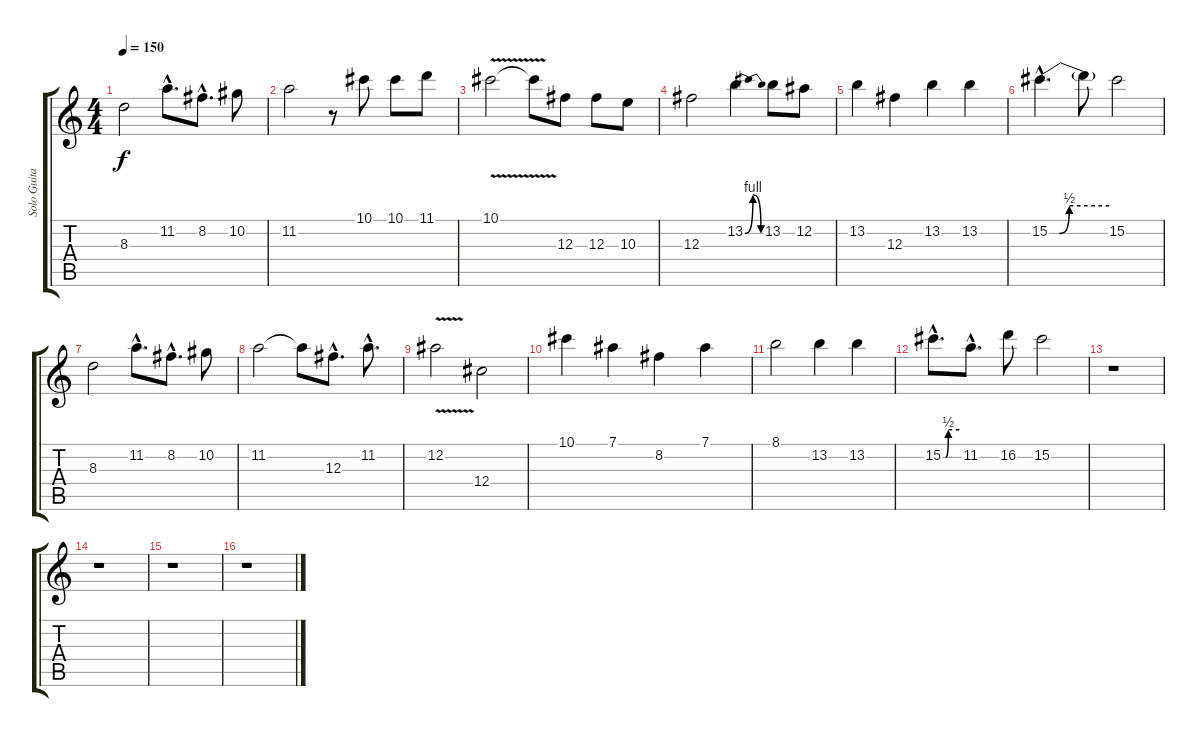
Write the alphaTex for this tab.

\track ("Solo Guitar 2 (Enrik Garcia)" "Solo Guita") {instrument overdrivenguitar}
\staff {score tabs}
\tuning (Eb4 Bb3 Gb3 Db3 Ab2 Eb2) {hide}
\ts (4 4)
\tempo 150
\clef g2
\ks c
8.3.2{dy f} 11.2{hac}.8{d} 8.2{hac}.8{d} 10.2.8 |
11.2.2 r.8 10.1.8 10.1.8 11.1.8 |
10.1{v}.2 10.1{t}.8 12.3.8 12.3.8 10.3.8 |
12.3.2 13.2{be (bendrelease 0 0 30 4 30 4 60 0)}.4 13.2.8 12.2.8 |
13.2.4 12.3.4 13.2.4 13.2.4 |
15.2{be (custom 0 0 10 0 20 2 60 2) hac}.4{d} 15.2{t}.8 15.2.2 |
8.3.2 11.2{hac}.8{d} 8.2{hac}.8{d} 10.2.8 |
11.2.2 11.2{t}.8 12.3{hac}.8{d} 11.2{hac}.8{d} |
12.2{v}.2 12.4.2 |
10.1.4 7.1.4 8.2.4 7.1.4 |
8.1.2 13.2.4 13.2.4 |
15.2{be (custom 0 0 10 0 20 2 60 2) hac}.8{d} 11.2{hac}.8{d} 16.2.8 15.2.2 |
r.1 |
r.1 |
r.1 |
r.1
